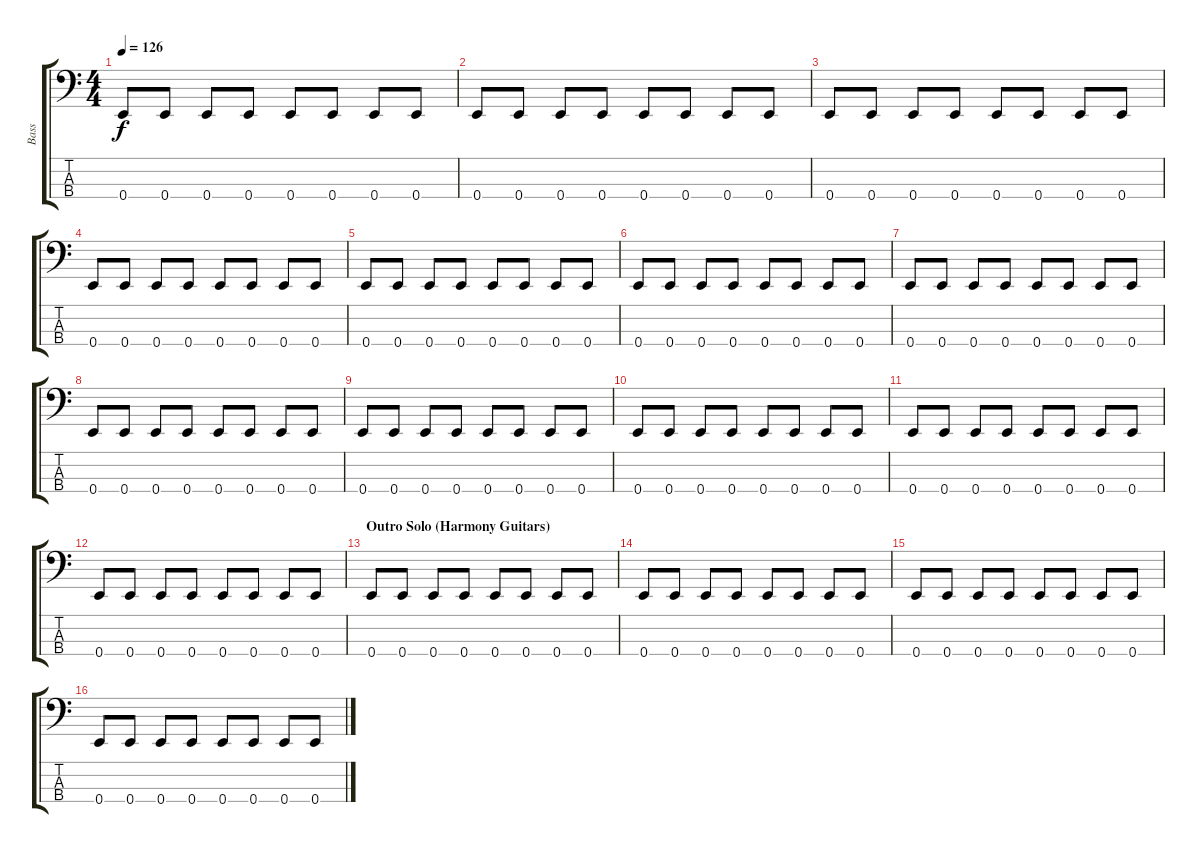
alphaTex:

\track ("Bass" "Bass") {instrument electricbassfinger}
\staff {score tabs}
\tuning (G2 D2 A1 E1) {hide}
\ts (4 4)
\tempo 126
\clef f4
\ks c
0.4.8{dy f} 0.4.8 0.4.8 0.4.8 0.4.8 0.4.8 0.4.8 0.4.8 |
0.4.8 0.4.8 0.4.8 0.4.8 0.4.8 0.4.8 0.4.8 0.4.8 |
0.4.8 0.4.8 0.4.8 0.4.8 0.4.8 0.4.8 0.4.8 0.4.8 |
0.4.8 0.4.8 0.4.8 0.4.8 0.4.8 0.4.8 0.4.8 0.4.8 |
0.4.8 0.4.8 0.4.8 0.4.8 0.4.8 0.4.8 0.4.8 0.4.8 |
0.4.8 0.4.8 0.4.8 0.4.8 0.4.8 0.4.8 0.4.8 0.4.8 |
0.4.8 0.4.8 0.4.8 0.4.8 0.4.8 0.4.8 0.4.8 0.4.8 |
0.4.8 0.4.8 0.4.8 0.4.8 0.4.8 0.4.8 0.4.8 0.4.8 |
0.4.8 0.4.8 0.4.8 0.4.8 0.4.8 0.4.8 0.4.8 0.4.8 |
0.4.8 0.4.8 0.4.8 0.4.8 0.4.8 0.4.8 0.4.8 0.4.8 |
0.4.8 0.4.8 0.4.8 0.4.8 0.4.8 0.4.8 0.4.8 0.4.8 |
0.4.8 0.4.8 0.4.8 0.4.8 0.4.8 0.4.8 0.4.8 0.4.8 |
\section ("" "Outro Solo (Harmony Guitars)")
0.4.8 0.4.8 0.4.8 0.4.8 0.4.8 0.4.8 0.4.8 0.4.8 |
0.4.8 0.4.8 0.4.8 0.4.8 0.4.8 0.4.8 0.4.8 0.4.8 |
0.4.8 0.4.8 0.4.8 0.4.8 0.4.8 0.4.8 0.4.8 0.4.8 |
0.4.8 0.4.8 0.4.8 0.4.8 0.4.8 0.4.8 0.4.8 0.4.8
